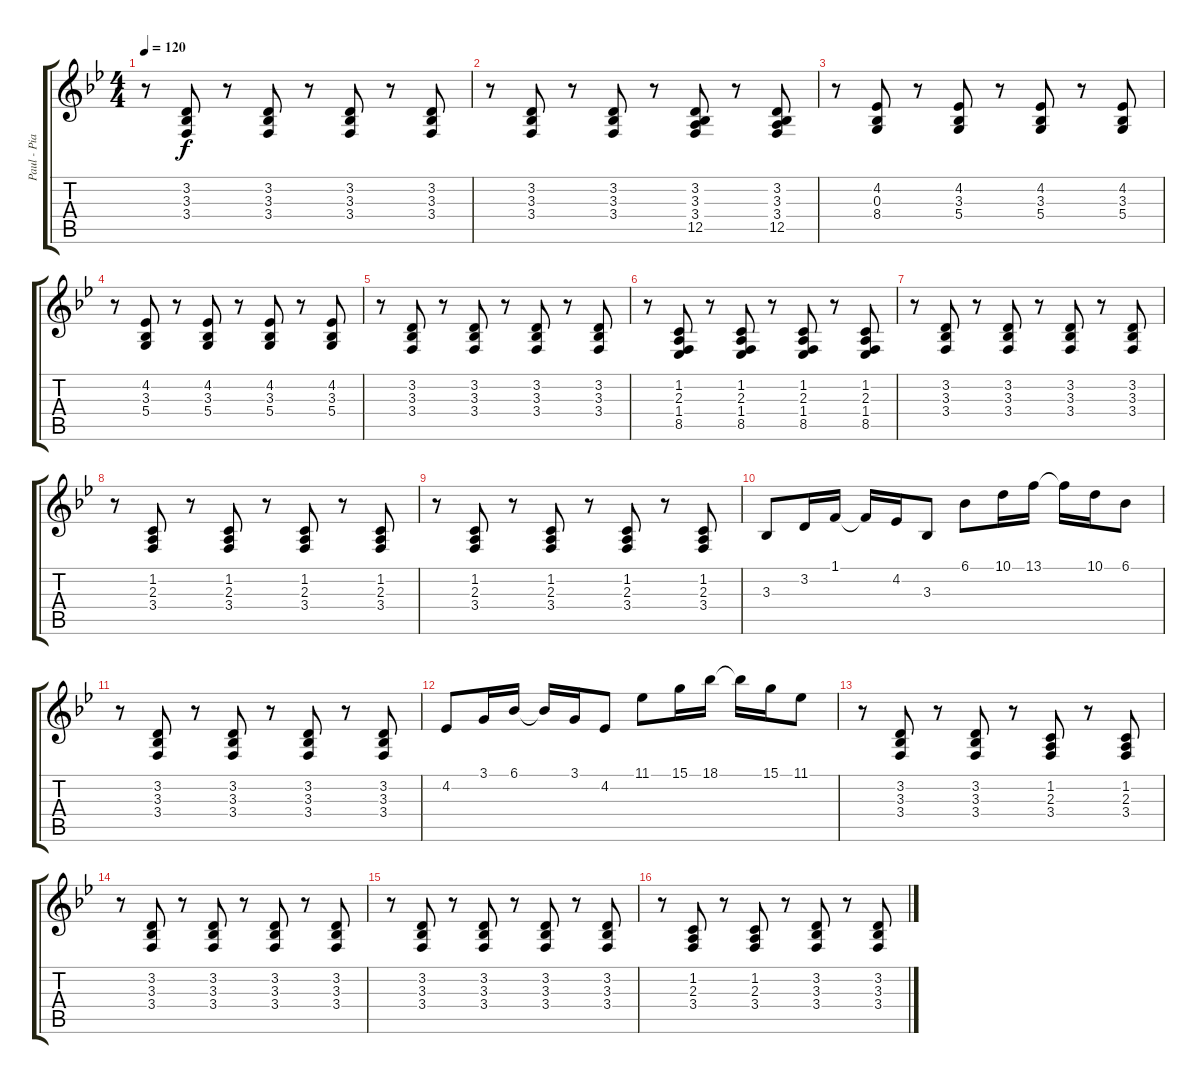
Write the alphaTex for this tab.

\track ("Paul - Piano Treble" "Paul - Pia") {instrument honkytonkpiano}
\staff {score tabs}
\tuning (E4 B3 G3 D3 A2 E2) {hide}
\ts (4 4)
\tempo 120
\clef g2
\ks bb
r.8{dy f} (3.2 3.3 3.4).8 r.8 (3.2 3.3 3.4).8 r.8 (3.2 3.3 3.4).8 r.8 (3.2 3.3 3.4).8 |
r.8 (3.2 3.3 3.4).8 r.8 (3.2 3.3 3.4).8 r.8 (3.2 3.3 3.4 12.5).8 r.8 (3.2 3.3 3.4 12.5).8 |
r.8 (4.2 0.3 8.4).8 r.8 (4.2 3.3 5.4).8 r.8 (4.2 3.3 5.4).8 r.8 (4.2 3.3 5.4).8 |
r.8 (4.2 3.3 5.4).8 r.8 (4.2 3.3 5.4).8 r.8 (4.2 3.3 5.4).8 r.8 (4.2 3.3 5.4).8 |
r.8 (3.2 3.3 3.4).8 r.8 (3.2 3.3 3.4).8 r.8 (3.2 3.3 3.4).8 r.8 (3.2 3.3 3.4).8 |
r.8 (1.2 2.3 1.4 8.5).8 r.8 (1.2 2.3 1.4 8.5).8 r.8 (1.2 2.3 1.4 8.5).8 r.8 (1.2 2.3 1.4 8.5).8 |
r.8 (3.2 3.3 3.4).8 r.8 (3.2 3.3 3.4).8 r.8 (3.2 3.3 3.4).8 r.8 (3.2 3.3 3.4).8 |
r.8 (1.2 2.3 3.4).8 r.8 (1.2 2.3 3.4).8 r.8 (1.2 2.3 3.4).8 r.8 (1.2 2.3 3.4).8 |
r.8 (1.2 2.3 3.4).8 r.8 (1.2 2.3 3.4).8 r.8 (1.2 2.3 3.4).8 r.8 (1.2 2.3 3.4).8 |
3.3.8 3.2.16 1.1.16 1.1{t}.16 4.2.16 3.3.8 6.1.8 10.1.16 13.1.16 13.1{t}.16 10.1.16 6.1.8 |
r.8 (3.2 3.3 3.4).8 r.8 (3.2 3.3 3.4).8 r.8 (3.2 3.3 3.4).8 r.8 (3.2 3.3 3.4).8 |
4.2.8 3.1.16 6.1.16 6.1{t}.16 3.1.16 4.2.8 11.1.8 15.1.16 18.1.16 18.1{t}.16 15.1.16 11.1.8 |
r.8 (3.2 3.3 3.4).8 r.8 (3.2 3.3 3.4).8 r.8 (1.2 2.3 3.4).8 r.8 (1.2 2.3 3.4).8 |
r.8 (3.2 3.3 3.4).8 r.8 (3.2 3.3 3.4).8 r.8 (3.2 3.3 3.4).8 r.8 (3.2 3.3 3.4).8 |
r.8 (3.2 3.3 3.4).8 r.8 (3.2 3.3 3.4).8 r.8 (3.2 3.3 3.4).8 r.8 (3.2 3.3 3.4).8 |
r.8 (1.2 2.3 3.4).8 r.8 (1.2 2.3 3.4).8 r.8 (3.2 3.3 3.4).8 r.8 (3.2 3.3 3.4).8
